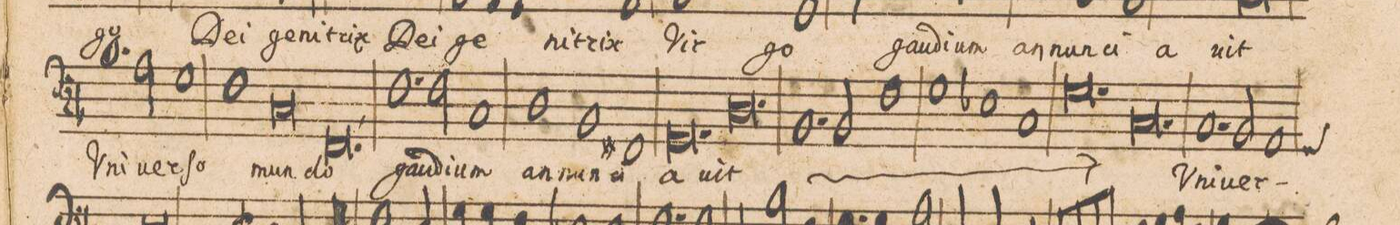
**kern	**text	**text
*I"BASSVS.	*	*
*clefF4	*	*
*k[b-]	*	*
*met(c|)	*	*
*M3/1	*	*
1.B-	V-	.
2A\	-ni-	.
1G	-ver-	.
=21-	=21-	=21-
1F	-ſo	.
0C	mun-	.
=22-	=22-	=22-
0.FF,	-do	.
=23-	=23-	=23-
1.F	gau-	.
2F\	-di-	.
1C	-um	.
=24-	=24-	=24-
1D	an-	.
1BB-	-nun-	.
1FF#X	-ci-	.
=25-	=25-	=25-
0.GG	-a-	.
=26-	=26-	=26-
0.D	-uit	.
=27-	=27-	=27-
*	*ij	*
1.BB-	gau-	.
2BB-/	-di-	.
1F	-um	.
=28-	=28-	=28-
1G	an-	.
1E-X	-nun-	.
1C	-ci-	.
=29-	=29-	=29-
0.G	-a-	.
=30-	=30-	=30-
0.C	-uit	.
*	*Xij	*
=31-	=31-	=31-
1.C	V-	.
2BB-/	-ni-	.
*custos:GG	*	*
1AA	-uer-	.
=32-	=32-	=32-
*-	*-	*-
